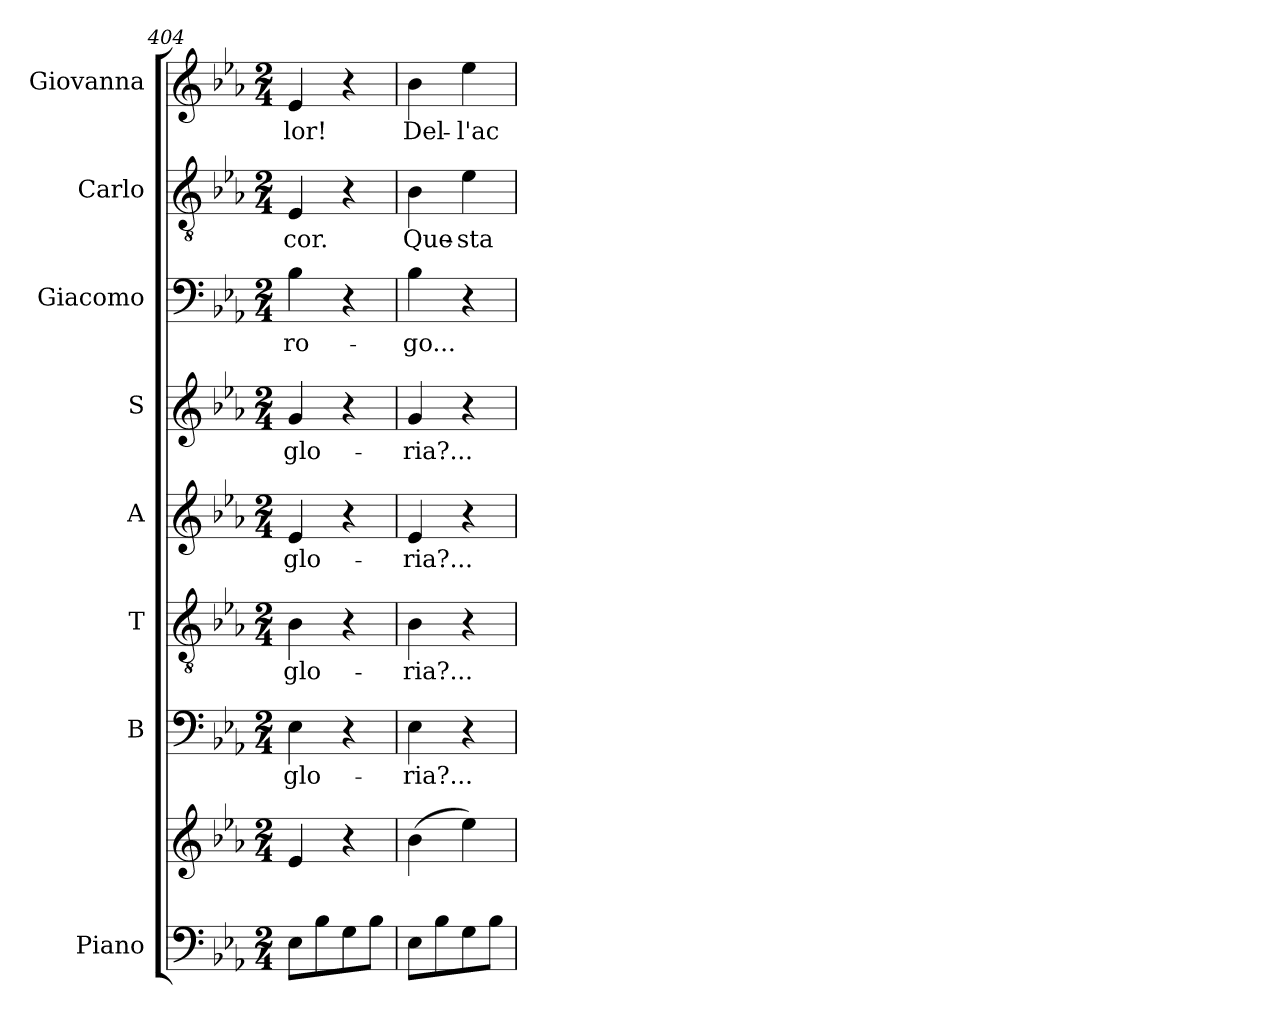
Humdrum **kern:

**kern	**kern	**kern	**text	**kern	**text	**kern	**text	**kern	**text	**kern	**text	**kern	**text	**kern	**text
*part8	*part8	*part7	*part7	*part6	*part6	*part5	*part5	*part4	*part4	*part3	*part3	*part2	*part2	*part1	*part1
*staff9	*staff8	*staff7	*staff7	*staff6	*staff6	*staff5	*staff5	*staff4	*staff4	*staff3	*staff3	*staff2	*staff2	*staff1	*staff1
*I"Piano	*	*I"B	*	*I"T	*	*I"A	*	*I"S	*	*I"Giacomo	*	*I"Carlo	*	*I"Giovanna	*
*I'Pno	*	*I'B	*	*I'T	*	*I'A	*	*I'S	*	*	*	*	*	*	*
*clefF4	*clefG2	*clefF4	*	*clefGv2	*	*clefG2	*	*clefG2	*	*clefF4	*	*clefGv2	*	*clefG2	*
*k[b-e-a-]	*k[b-e-a-]	*k[b-e-a-]	*	*k[b-e-a-]	*	*k[b-e-a-]	*	*k[b-e-a-]	*	*k[b-e-a-]	*	*k[b-e-a-]	*	*k[b-e-a-]	*
*M2/4	*M2/4	*M2/4	*	*M2/4	*	*M2/4	*	*M2/4	*	*M2/4	*	*M2/4	*	*M2/4	*
=404	=404	=404	=404	=404	=404	=404	=404	=404	=404	=404	=404	=404	=404	=404	=404
!	!	!	!LO:LY:b	!	!LO:LY:b	!	!LO:LY:b	!	!LO:LY:b	!	!LO:LY:b	!	!LO:LY:b	!	!LO:LY:b
8E-\L	4e-/	4E-\	glo-	4B-\	glo-	4e-/	glo-	4g/	glo-	4B-\	ro-	4E-/	cor.	4e-/	-lor!
8B-\	.	.	.	.	.	.	.	.	.	.	.	.	.	.	.
8G\	4r	4r	.	4r	.	4r	.	4r	.	4r	.	4r	.	4r	.
8B-\J	.	.	.	.	.	.	.	.	.	.	.	.	.	.	.
=405	=405	=405	=405	=405	=405	=405	=405	=405	=405	=405	=405	=405	=405	=405	=405
!	!	!	!LO:LY:b	!	!LO:LY:b	!	!LO:LY:b	!	!LO:LY:b	!	!LO:LY:b	!	!LO:LY:b	!	!LO:LY:b
8E-\L	(4b-\	4E-\	-ria?...	4B-\	-ria?...	4e-/	-ria?...	4g/	-ria?...	4B-\	-go...	4B-\	Que-	4b-\	Del-
8B-\	.	.	.	.	.	.	.	.	.	.	.	.	.	.	.
!	!	!	!	!	!	!	!	!	!	!	!	!	!LO:LY:b	!	!LO:LY:b
8G\	4ee-\)	4r	.	4r	.	4r	.	4r	.	4r	.	4e-\	-sta-	4ee-\	-l'ac-
8B-\J	.	.	.	.	.	.	.	.	.	.	.	.	.	.	.
=	=	=	=	=	=	=	=	=	=	=	=	=	=	=	=
*-	*-	*-	*-	*-	*-	*-	*-	*-	*-	*-	*-	*-	*-	*-	*-
